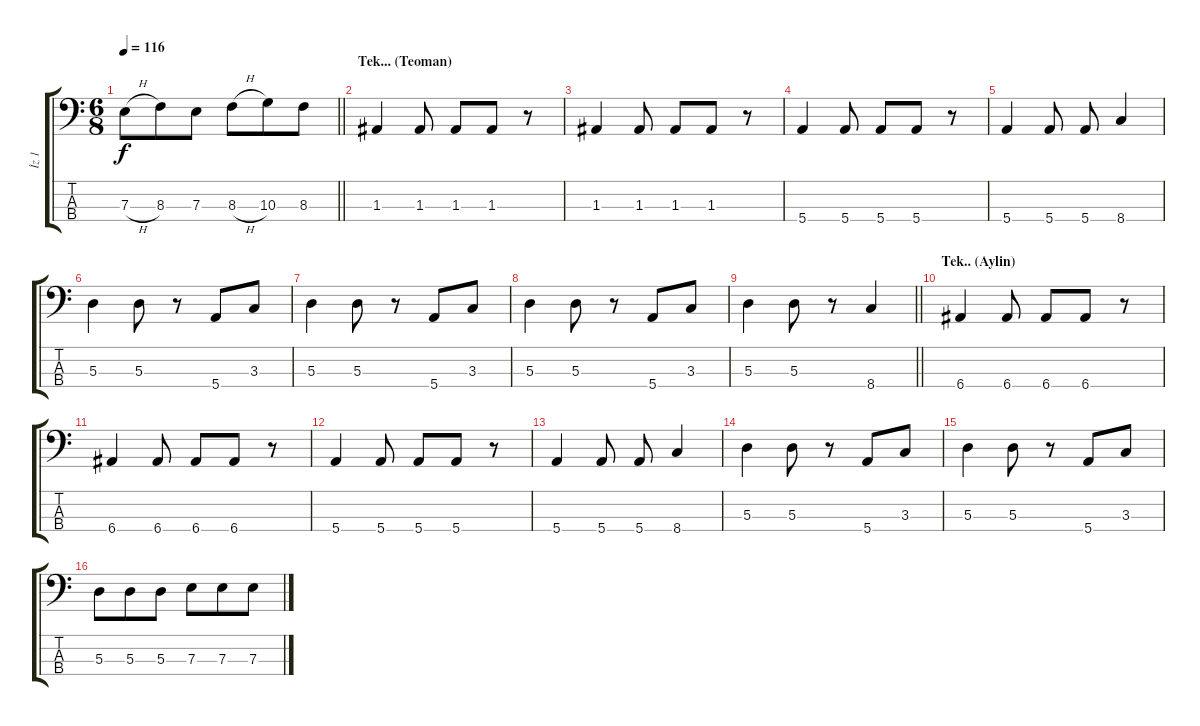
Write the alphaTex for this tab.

\track ("İz 1" "İz 1") {instrument electricbassfinger}
\staff {score tabs}
\tuning (G2 D2 A1 E1) {hide}
\ts (6 8)
\tempo 116
\clef f4
\barLineRight lightlight
\ks c
7.3{h}.8{dy f} 8.3.8 7.3.8 8.3{h}.8 10.3.8 8.3.8 |
\section ("" "Tek... (Teoman)")
1.3.4 1.3.8 1.3.8 1.3.8 r.8 |
1.3.4 1.3.8 1.3.8 1.3.8 r.8 |
5.4.4 5.4.8 5.4.8 5.4.8 r.8 |
5.4.4 5.4.8 5.4.8 8.4.4 |
5.3.4 5.3.8 r.8 5.4.8 3.3.8 |
5.3.4 5.3.8 r.8 5.4.8 3.3.8 |
5.3.4 5.3.8 r.8 5.4.8 3.3.8 |
\barLineRight lightlight
5.3.4 5.3.8 r.8 8.4.4 |
\section ("" "Tek.. (Aylin)")
6.4.4 6.4.8 6.4.8 6.4.8 r.8 |
6.4.4 6.4.8 6.4.8 6.4.8 r.8 |
5.4.4 5.4.8 5.4.8 5.4.8 r.8 |
5.4.4 5.4.8 5.4.8 8.4.4 |
5.3.4 5.3.8 r.8 5.4.8 3.3.8 |
5.3.4 5.3.8 r.8 5.4.8 3.3.8 |
5.3.8 5.3.8 5.3.8 7.3.8 7.3.8 7.3.8
